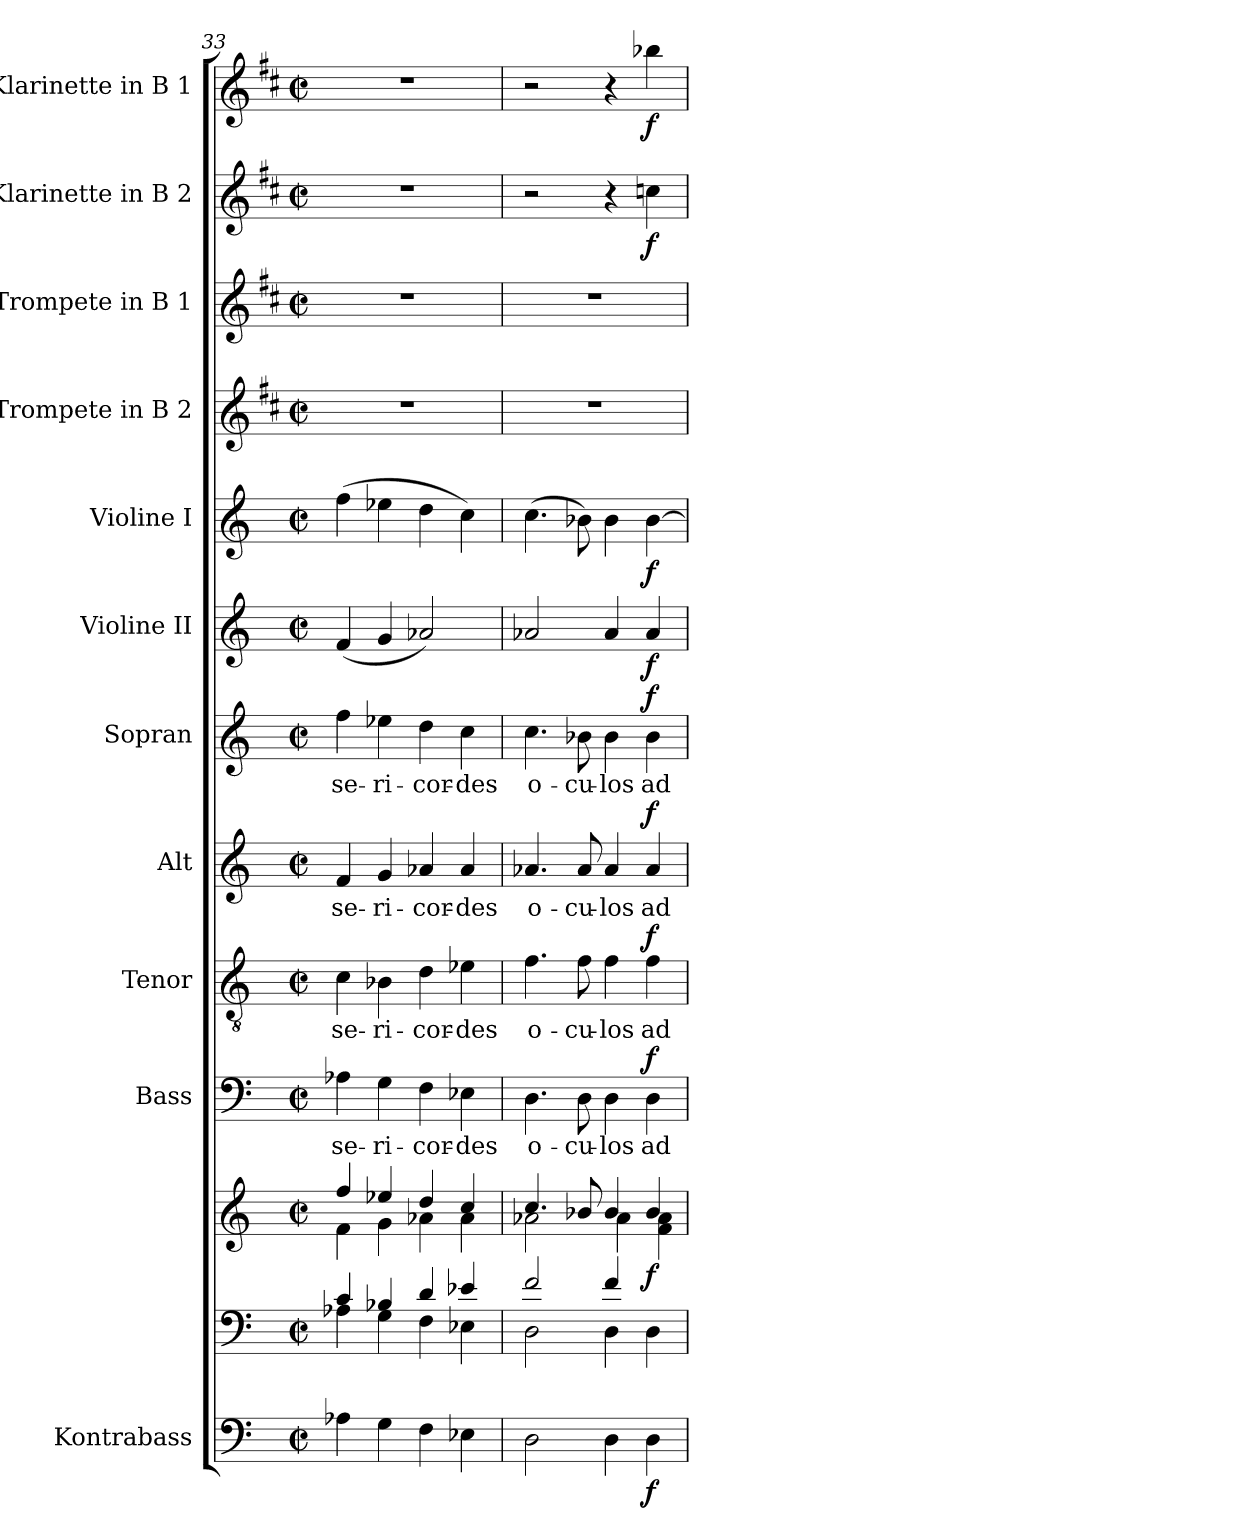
**kern	**dynam	**kern	**kern	**dynam	**kern	**text	**dynam	**kern	**text	**dynam	**kern	**text	**dynam	**kern	**text	**dynam	**kern	**dynam	**kern	**dynam	**kern	**kern	**kern	**dynam	**kern	**dynam
*part12	*part12	*part11	*part11	*part11	*part10	*part10	*part10	*part9	*part9	*part9	*part8	*part8	*part8	*part7	*part7	*part7	*part6	*part6	*part5	*part5	*part4	*part3	*part2	*part2	*part1	*part1
*staff13	*staff13	*staff12	*staff11	*staff11/12	*staff10	*staff10	*staff10	*staff9	*staff9	*staff9	*staff8	*staff8	*staff8	*staff7	*staff7	*staff7	*staff6	*staff6	*staff5	*staff5	*staff4	*staff3	*staff2	*staff2	*staff1	*staff1
*I"Kontrabass	*	*	*	*	*I"Bass	*	*	*I"Tenor	*	*	*I"Alt	*	*	*I"Sopran	*	*	*I"Violine II	*	*I"Violine I	*	*I"Trompete in B 2	*I"Trompete in B 1	*I"Klarinette in B 2	*	*I"Klarinette in B 1	*
*I'Kb.	*	*	*	*	*I'B	*	*	*I'T	*	*	*I'A	*	*	*I'S	*	*	*I'Vl. II	*	*I'Vl. I	*	*	*	*	*	*	*
!!LO:PB:g=z
*clefF4	*	*clefF4	*clefG2	*	*clefF4	*	*	*clefGv2	*	*	*clefG2	*	*	*clefG2	*	*	*clefG2	*	*clefG2	*	*clefG2	*clefG2	*clefG2	*	*clefG2	*
*ITrd7c12	*	*	*	*	*	*	*	*	*	*	*	*	*	*	*	*	*	*	*	*	*ITrd1c2	*ITrd1c2	*ITrd1c2	*	*ITrd1c2	*
*k[]	*	*k[]	*k[]	*	*k[]	*	*	*k[]	*	*	*k[]	*	*	*k[]	*	*	*k[]	*	*k[]	*	*k[]	*k[]	*k[]	*	*k[]	*
*C:	*	*C:	*C:	*	*C:	*	*	*C:	*	*	*C:	*	*	*C:	*	*	*C:	*	*C:	*	*C:	*C:	*C:	*	*C:	*
*M2/2	*	*M2/2	*M2/2	*	*M2/2	*	*	*M2/2	*	*	*M2/2	*	*	*M2/2	*	*	*M2/2	*	*M2/2	*	*M2/2	*M2/2	*M2/2	*	*M2/2	*
*met(c|)	*	*met(c|)	*met(c|)	*	*met(c|)	*	*	*met(c|)	*	*	*met(c|)	*	*	*met(c|)	*	*	*met(c|)	*	*met(c|)	*	*met(c|)	*met(c|)	*met(c|)	*	*met(c|)	*
=33	=33	=33	=33	=33	=33	=33	=33	=33	=33	=33	=33	=33	=33	=33	=33	=33	=33	=33	=33	=33	=33	=33	=33	=33	=33	=33
*	*	*^	*^	*	*	*	*	*	*	*	*	*	*	*	*	*	*	*	*	*	*	*	*	*	*	*
!	!	!	!	!	!	!	!	!LO:LY:b	!	!	!LO:LY:b	!	!	!LO:LY:b	!	!	!LO:LY:b	!	!	!	!	!	!	!	!	!	!	!
4AA-X\	.	4c/	4A-X\	4ff/	4f\	.	4A-X\	-se-	.	4c\	-se-	.	4f/	-se-	.	4ff\	-se-	.	(<4f/	.	(>4ff\	.	1r	1r	1r	.	1r	.
!	!	!	!	!	!	!	!	!LO:LY:b	!	!	!LO:LY:b	!	!	!LO:LY:b	!	!	!LO:LY:b	!	!	!	!	!	!	!	!	!	!	!
4GG\	.	4B-X/	4G\	4ee-X/	4g\	.	4G\	-ri-	.	4B-X\	-ri-	.	4g/	-ri-	.	4ee-X\	-ri-	.	4g/	.	4ee-X\	.	.	.	.	.	.	.
!	!	!	!	!	!	!	!	!LO:LY:b	!	!	!LO:LY:b	!	!	!LO:LY:b	!	!	!LO:LY:b	!	!	!	!	!	!	!	!	!	!	!
4FF\	.	4d/	4F\	4dd/	4a-X\	.	4F\	-cor-	.	4d\	-cor-	.	4a-X/	-cor-	.	4dd\	-cor-	.	2a-X/)	.	4dd\	.	.	.	.	.	.	.
!	!	!	!	!	!	!	!	!LO:LY:b	!	!	!LO:LY:b	!	!	!LO:LY:b	!	!	!LO:LY:b	!	!	!	!	!	!	!	!	!	!	!
4EE-X\	.	4e-X/	4E-X\	4cc/	4a-\	.	4E-X\	-des	.	4e-X\	-des	.	4a-/	-des	.	4cc\	-des	.	.	.	4cc\)	.	.	.	.	.	.	.
=34	=34	=34	=34	=34	=34	=34	=34	=34	=34	=34	=34	=34	=34	=34	=34	=34	=34	=34	=34	=34	=34	=34	=34	=34	=34	=34	=34	=34
!	!	!	!	!	!	!	!	!LO:LY:b	!	!	!LO:LY:b	!	!	!LO:LY:b	!	!	!LO:LY:b	!	!	!	!	!	!	!	!	!	!	!
2DD\	.	2f/	2D\	4.cc/	2a-X\	.	4.D\	o-	.	4.f\	o-	.	4.a-X/	o-	.	4.cc\	o-	.	2a-X/	.	(>4.cc\	.	1r	1r	2r	.	2r	.
!	!	!	!	!	!	!	!	!LO:LY:b	!	!	!LO:LY:b	!	!	!LO:LY:b	!	!	!LO:LY:b	!	!	!	!	!	!	!	!	!	!	!
.	.	.	.	8b-X/	.	.	8D\	-cu-	.	8f\	-cu-	.	8a-/	-cu-	.	8b-X\	-cu-	.	.	.	8b-X\)	.	.	.	.	.	.	.
!	!	!	!	!	!	!	!	!LO:LY:b	!	!	!LO:LY:b	!	!	!LO:LY:b	!	!	!LO:LY:b	!	!	!	!	!	!	!	!	!	!	!
4DD\	.	4f/	4D\	4b-/	4a-\	.	4D\	-los	.	4f\	-los	.	4a-/	-los	.	4b-\	-los	.	4a-/	.	4b-\	.	.	.	4r	.	4r	.
!	!LO:DY:b	!	!	!	!	!LO:DY:b	!	!LO:LY:b	!LO:DY:a	!	!LO:LY:b	!LO:DY:a	!	!LO:LY:b	!LO:DY:a	!	!LO:LY:b	!LO:DY:a	!	!LO:DY:b	!	!LO:DY:b	!	!	!	!LO:DY:b	!	!LO:DY:b
4DD\	f	4ryy	4D\	4b-/	4f\ 4a-\	f	4D\	ad	f	4f\	ad	f	4a-/	ad	f	4b-\	ad	f	4a-/	f	[4b-\	f	.	.	4b-X\	f	4aa-X\	f
*	*	*v	*v	*	*	*	*	*	*	*	*	*	*	*	*	*	*	*	*	*	*	*	*	*	*	*	*	*
*	*	*	*v	*v	*	*	*	*	*	*	*	*	*	*	*	*	*	*	*	*	*	*	*	*	*	*	*
=	=	=	=	=	=	=	=	=	=	=	=	=	=	=	=	=	=	=	=	=	=	=	=	=	=	=
*-	*-	*-	*-	*-	*-	*-	*-	*-	*-	*-	*-	*-	*-	*-	*-	*-	*-	*-	*-	*-	*-	*-	*-	*-	*-	*-
